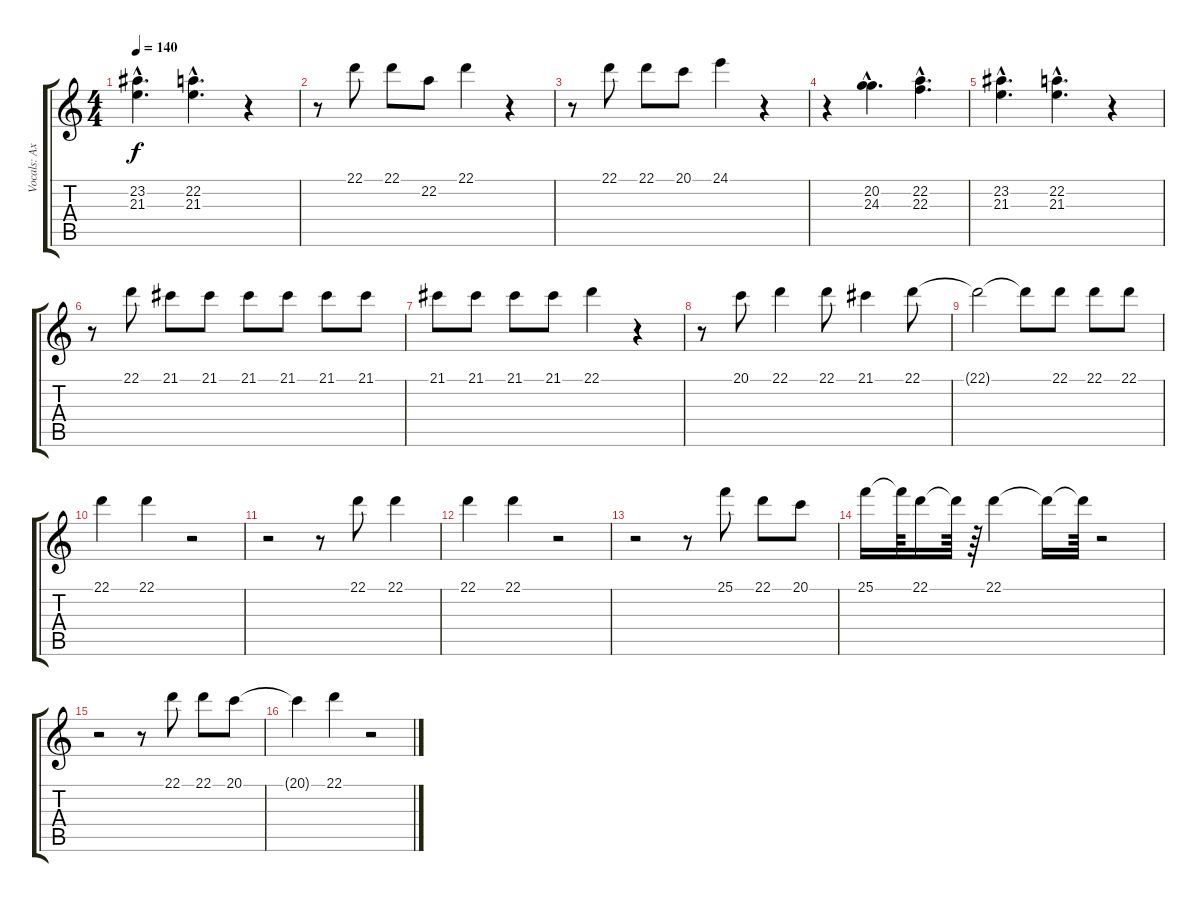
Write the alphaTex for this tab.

\track ("Vocals: Axl Rose" "Vocals: Ax") {instrument trumpet}
\staff {score tabs}
\tuning (E4 B3 G3 D3 A2 E2) {hide}
\ts (4 4)
\tempo 140
\clef g2
\ks c
(23.2{hac} 21.3{hac}).4{d dy f} (22.2{hac} 21.3{hac}).4{d} r.4 |
r.8 22.1.8 22.1.8 22.2.8 22.1.4 r.4 |
r.8 22.1.8 22.1.8 20.1.8 24.1.4 r.4 |
r.4 (20.2{hac} 24.3{hac}).4{d} (22.2{hac} 22.3{hac}).4{d} |
(23.2{hac} 21.3{hac}).4{d} (22.2{hac} 21.3{hac}).4{d} r.4 |
r.8 22.1.8 21.1.8 21.1.8 21.1.8 21.1.8 21.1.8 21.1.8 |
21.1.8 21.1.8 21.1.8 21.1.8 22.1.4 r.4 |
r.8 20.1.8 22.1.4 22.1.8 21.1.4 22.1.8 |
22.1{t}.2 22.1{t}.8 22.1.8 22.1.8 22.1.8 |
22.1.4 22.1.4 r.2 |
r.2 r.8 22.1.8 22.1.4 |
22.1.4 22.1.4 r.2 |
r.2 r.8 25.1.8 22.1.8 20.1.8 |
25.1.16 25.1{t}.64 22.1.16 22.1{t}.64 r.64 22.1.4 22.1{t}.16 22.1{t}.64 r.2 |
r.2 r.8 22.1.8 22.1.8 20.1.8 |
20.1{t}.4 22.1.4 r.2
